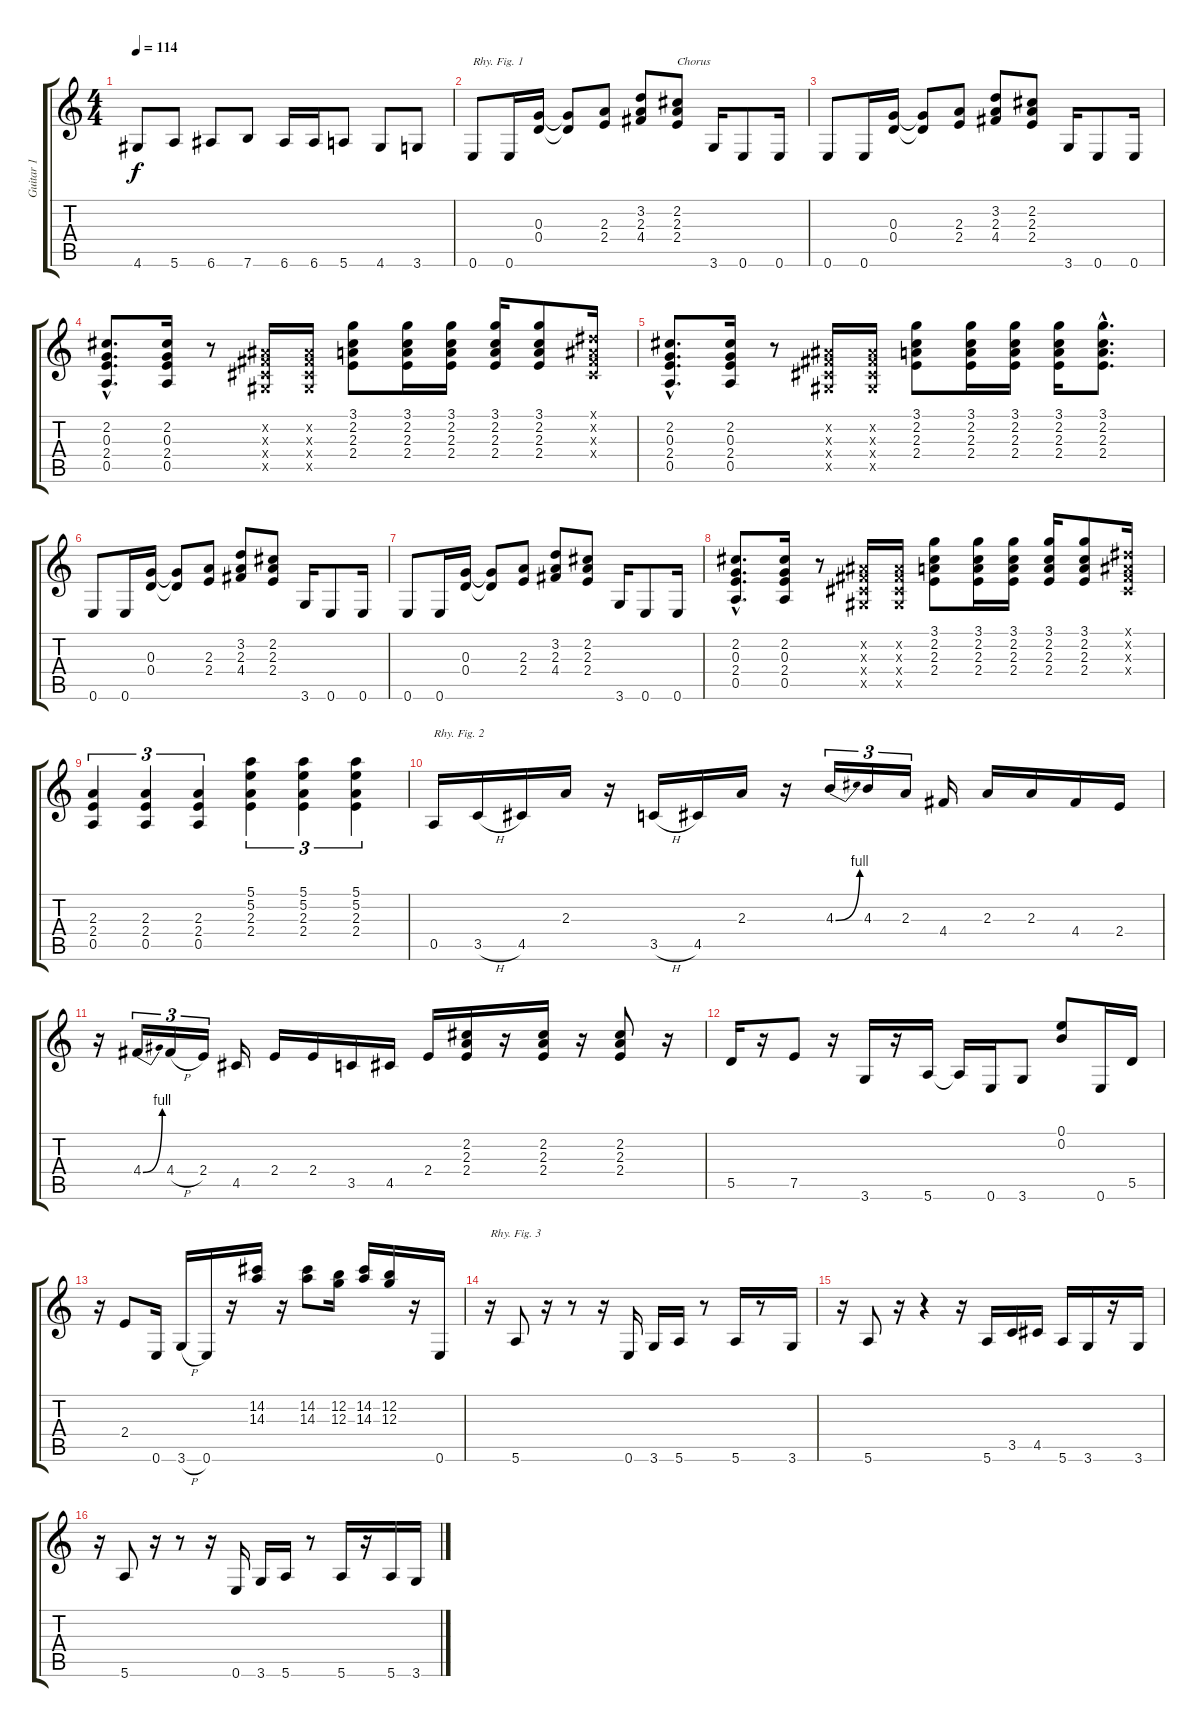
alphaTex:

\track ("Guitar 1" "Guitar 1") {instrument distortionguitar}
\staff {score tabs}
\tuning (E4 B3 G3 D3 A2 E2) {hide}
\ts (4 4)
\tempo 114
\clef g2
\ks c
4.6.8{dy f} 5.6.8 6.6.8 7.6.8 6.6.16 6.6.16 5.6.8 4.6.8 3.6.8 |
0.6.8{txt "Rhy. Fig. 1"} 0.6.16 (0.3 0.4).16 (0.3{t} 0.4{t}).8 (2.3 2.4).8 (3.2 2.3 4.4).8 (2.2 2.3 2.4).8{txt "Chorus"} 3.6.16 0.6.8 0.6.16 |
0.6.8 0.6.16 (0.3 0.4).16 (0.3{t} 0.4{t}).8 (2.3 2.4).8 (3.2 2.3 4.4).8 (2.2 2.3 2.4).8 3.6.16 0.6.8 0.6.16 |
(2.2{hac} 0.3{hac} 2.4{hac} 0.5{hac}).8{d} (2.2 0.3 2.4 0.5).16 r.8 (-1.2{x} -1.3{x} -1.4{x} -1.5{x}).16 (-1.2{x} -1.3{x} -1.4{x} -1.5{x}).16 (3.1 2.2 2.3 2.4).8 (3.1 2.2 2.3 2.4).16 (3.1 2.2 2.3 2.4).16 (3.1 2.2 2.3 2.4).16 (3.1 2.2 2.3 2.4).8 (-1.1{x} -1.2{x} -1.3{x} -1.4{x}).16 |
(2.2{hac} 0.3{hac} 2.4{hac} 0.5{hac}).8{d} (2.2 0.3 2.4 0.5).16 r.8 (-1.2{x} -1.3{x} -1.4{x} -1.5{x}).16 (-1.2{x} -1.3{x} -1.4{x} -1.5{x}).16 (3.1 2.2 2.3 2.4).8 (3.1 2.2 2.3 2.4).16 (3.1 2.2 2.3 2.4).16 (3.1 2.2 2.3 2.4).16 (3.1{hac} 2.2{hac} 2.3{hac} 2.4{hac}).8{d} |
0.6.8 0.6.16 (0.3 0.4).16 (0.3{t} 0.4{t}).8 (2.3 2.4).8 (3.2 2.3 4.4).8 (2.2 2.3 2.4).8 3.6.16 0.6.8 0.6.16 |
0.6.8 0.6.16 (0.3 0.4).16 (0.3{t} 0.4{t}).8 (2.3 2.4).8 (3.2 2.3 4.4).8 (2.2 2.3 2.4).8 3.6.16 0.6.8 0.6.16 |
(2.2{hac} 0.3{hac} 2.4{hac} 0.5{hac}).8{d} (2.2 0.3 2.4 0.5).16 r.8 (-1.2{x} -1.3{x} -1.4{x} -1.5{x}).16 (-1.2{x} -1.3{x} -1.4{x} -1.5{x}).16 (3.1 2.2 2.3 2.4).8 (3.1 2.2 2.3 2.4).16 (3.1 2.2 2.3 2.4).16 (3.1 2.2 2.3 2.4).16 (3.1 2.2 2.3 2.4).8 (-1.1{x} -1.2{x} -1.3{x} -1.4{x}).16 |
(2.3 2.4 0.5).4{tu (3 2)} (2.3 2.4 0.5).4{tu (3 2)} (2.3 2.4 0.5).4{tu (3 2)} (5.1 5.2 2.3 2.4).4{tu (3 2)} (5.1 5.2 2.3 2.4).4{tu (3 2)} (5.1 5.2 2.3 2.4).4{tu (3 2)} |
0.5.16{txt "Rhy. Fig. 2"} 3.5{h}.16 4.5.16 2.3.16 r.16 3.5{h}.16 4.5.16 2.3.16 r.16 4.3{be (bend 0 0 60 4)}.16{tu (3 2)} 4.3.16{tu (3 2)} 2.3.16{tu (3 2)} 4.4.16 2.3.16 2.3.16 4.4.16 2.4.16 |
r.16 4.4{be (bend 0 0 60 4)}.16{tu (3 2)} 4.4{h}.16{tu (3 2)} 2.4.16{tu (3 2)} 4.5.16 2.4.16 2.4.16 3.5.16 4.5.16 2.4.16 (2.2 2.3 2.4).16 r.16 (2.2 2.3 2.4).16 r.16 (2.2 2.3 2.4).8 r.16 |
5.5.16 r.16 7.5.8 r.16 3.6.16 r.16 5.6.16 5.6{t}.16 0.6.16 3.6.8 (0.1 0.2).8 0.6.16 5.5.16 |
r.16 2.4.8 0.6.16 3.6{h}.16 0.6.16 r.16 (14.2 14.3).16 r.16 (14.2 14.3).8 (12.2 12.3).16 (14.2 14.3).16 (12.2 12.3).16 r.16 0.6.16 |
r.16{txt "Rhy. Fig. 3"} 5.6.8 r.16 r.8 r.16 0.6.16 3.6.16 5.6.16 r.8 5.6.16 r.8 3.6.16 |
r.16 5.6.8 r.16 r.4 r.16 5.6.16 3.5.16 4.5.16 5.6.16 3.6.16 r.16 3.6.16 |
r.16 5.6.8 r.16 r.8 r.16 0.6.16 3.6.16 5.6.16 r.8 5.6.16 r.16 5.6.16 3.6.16
